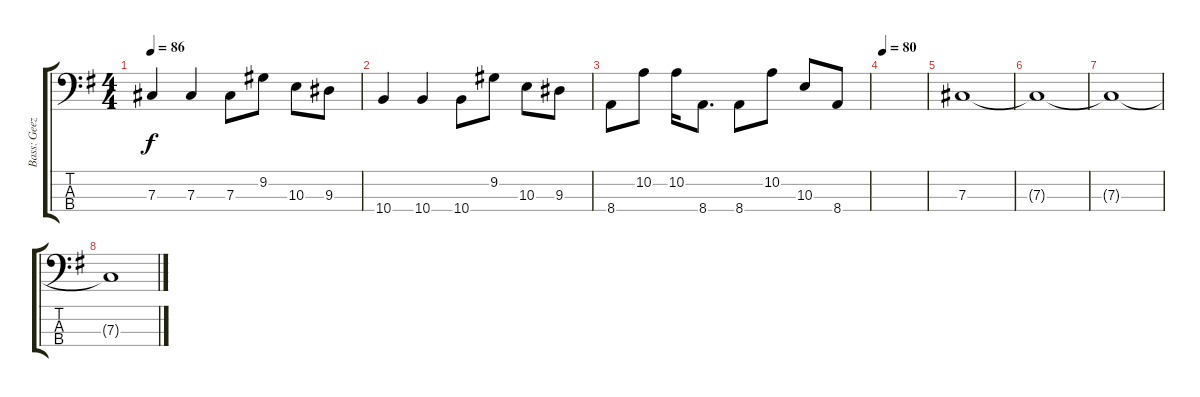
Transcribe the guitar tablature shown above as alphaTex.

\track ("Bass: Geezer" "Bass: Geez") {instrument electricbassfinger}
\staff {score tabs}
\tuning (E2 B1 Gb1 Db1) {hide}
\ts (4 4)
\tempo 86
\clef f4
\ks g
7.3.4{dy f} 7.3.4 7.3.8 9.2.8 10.3.8 9.3.8 |
10.4.4 10.4.4 10.4.8 9.2.8 10.3.8 9.3.8 |
8.4.8 10.2.8 10.2.16 8.4.8{d} 8.4.8 10.2.8 10.3.8 8.4.8 |
\tempo 80
|
7.3.1{volume 0} |
7.3{t}.1 |
7.3{t}.1 |
7.3{t}.1
